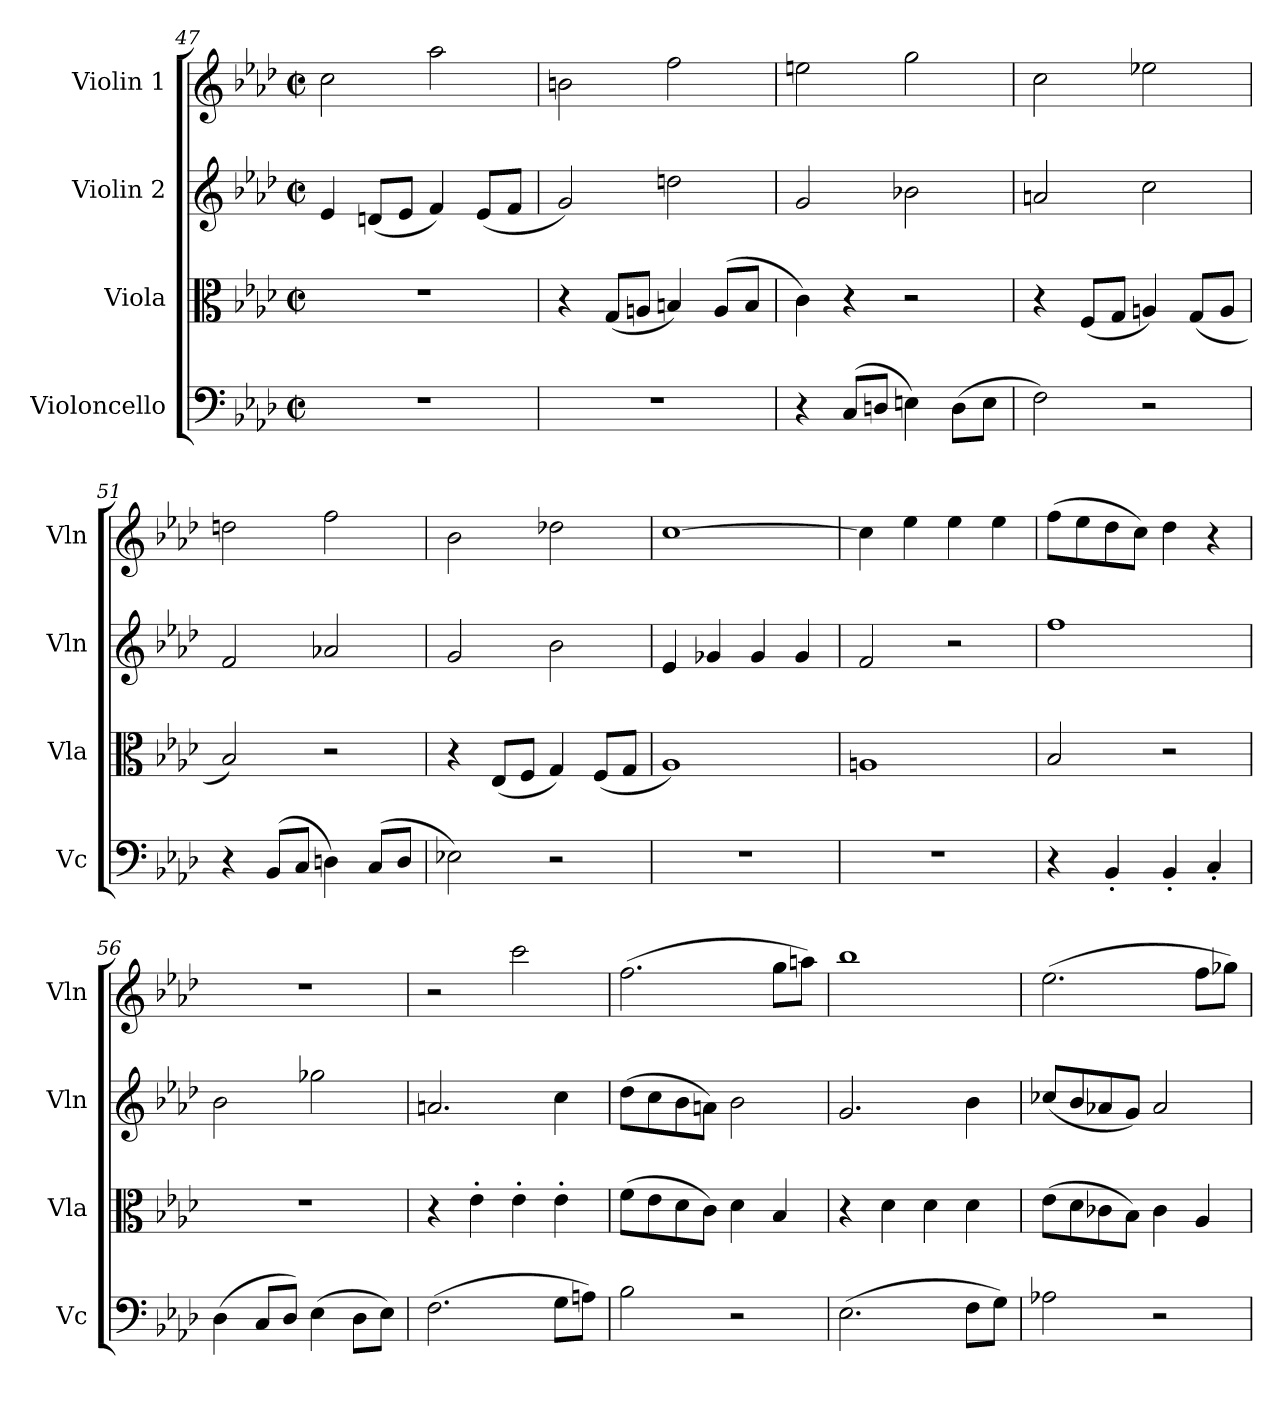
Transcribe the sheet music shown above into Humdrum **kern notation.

**kern	**kern	**kern	**kern
*part4	*part3	*part2	*part1
*staff4	*staff3	*staff2	*staff1
*I"Violoncello	*I"Viola	*I"Violin 2	*I"Violin 1
*I'Vc	*I'Vla	*I'Vln	*I'Vln
*clefF4	*clefC3	*clefG2	*clefG2
*k[b-e-a-d-]	*k[b-e-a-d-]	*k[b-e-a-d-]	*k[b-e-a-d-]
*M2/2	*M2/2	*M2/2	*M2/2
*met(c|)	*met(c|)	*met(c|)	*met(c|)
=47	=47	=47	=47
1r	1r	4e-/	2cc\
.	.	(8dn/L	.
.	.	8e-/J	.
.	.	4f/)	2aa-\
.	.	(8e-/L	.
.	.	8f/J	.
=48	=48	=48	=48
1r	4r	2g/)	2bn\
.	(8G/L	.	.
.	8An/J	.	.
.	4Bn/)	2ddn\	2ff\
.	(8A/L	.	.
.	8B/J	.	.
=49	=49	=49	=49
4r	4c\)	2g/	2een\
(8C/L	4r	.	.
8Dn/J	.	.	.
4En\)	2r	2b-X\	2gg\
(8D\L	.	.	.
8E\J	.	.	.
=50	=50	=50	=50
2F\)	4r	2an/	2cc\
.	(8F/L	.	.
.	8G/J	.	.
2r	4An/)	2cc\	2ee-X\
.	(8G/L	.	.
.	8A/J	.	.
=51	=51	=51	=51
4r	2B-/)	2f/	2ddn\
(8BB-/L	.	.	.
8C/J	.	.	.
4Dn\)	2r	2a-X/	2ff\
(8C/L	.	.	.
8D/J	.	.	.
!!LO:LB:g=z
=52	=52	=52	=52
2E-X\)	4r	2g/	2b-\
.	(8E-/L	.	.
.	8F/J	.	.
2r	4G/)	2b-\	2dd-X\
.	(8F/L	.	.
.	8G/J	.	.
=53	=53	=53	=53
1r	1A-)	4e-/	[1cc
.	.	4g-X/	.
.	.	4g-/	.
.	.	4g-/	.
=54	=54	=54	=54
1r	1An	2f/	4cc\]
.	.	.	4ee-\
.	.	2r	4ee-\
.	.	.	4ee-\
=55	=55	=55	=55
4r	2B-/	1ff	(8ff\L
.	.	.	8ee-\
4BB-'/	.	.	8dd-\
.	.	.	8cc\J)
4BB-'/	2r	.	4dd-\
4C'/	.	.	4r
=56	=56	=56	=56
(4D-\	1r	2b-\	1r
8C/L	.	.	.
8D-/J)	.	.	.
(4E-\	.	2gg-X\	.
8D-\L	.	.	.
8E-\J)	.	.	.
=57	=57	=57	=57
(2.F\	4r	2.an/	2r
.	4e-'\	.	.
.	4e-'\	.	2ccc\
8G\L	4e-'\	4cc\	.
8An\J)	.	.	.
!!LO:LB:g=z
=58	=58	=58	=58
2B-\	(8f\L	(8dd-\L	(2.ff\
.	8e-\	8cc\	.
.	8d-\	8b-\	.
.	8c\J)	8an\J)	.
2r	4d-\	2b-\	.
.	4B-/	.	8gg\L
.	.	.	8aan\J)
!!LO:PB:g=z
=59	=59	=59	=59
(2.E-\	4r	2.g/	1bb-
.	4d-\	.	.
.	4d-\	.	.
8F\L	4d-\	4b-\	.
8G\J)	.	.	.
=60	=60	=60	=60
2A-X\	(8e-\L	(8cc-X/L	(2.ee-\
.	8d-\	8b-/	.
.	8c-X\	8a-X/	.
.	8B-\J)	8g/J)	.
2r	4c-\	2a-/	.
.	4A-/	.	8ff\L
.	.	.	8gg-X\J)
=	=	=	=
*-	*-	*-	*-
